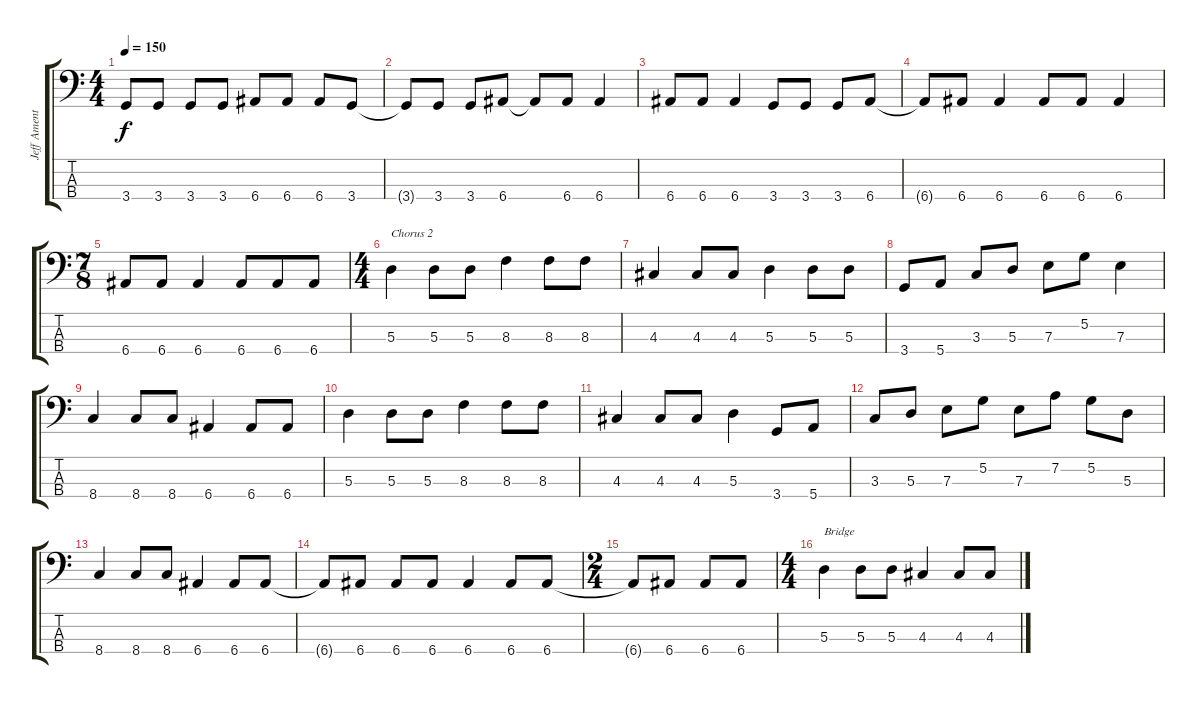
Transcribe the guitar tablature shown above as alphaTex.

\track ("Jeff Ament" "Jeff Ament") {instrument electricbasspick}
\staff {score tabs}
\tuning (G2 D2 A1 E1) {hide}
\ts (4 4)
\tempo 150
\clef f4
\ks c
3.4.8{dy f} 3.4.8 3.4.8 3.4.8 6.4.8 6.4.8 6.4.8 3.4.8 |
3.4{t}.8 3.4.8 3.4.8 6.4.8 6.4{t}.8 6.4.8 6.4.4 |
6.4.8 6.4.8 6.4.4 3.4.8 3.4.8 3.4.8 6.4.8 |
6.4{t}.8 6.4.8 6.4.4 6.4.8 6.4.8 6.4.4 |
\ts (7 8)
6.4.8 6.4.8 6.4.4 6.4.8 6.4.8 6.4.8 |
\ts (4 4)
5.3.4{txt "Chorus 2"} 5.3.8 5.3.8 8.3.4 8.3.8 8.3.8 |
4.3.4 4.3.8 4.3.8 5.3.4 5.3.8 5.3.8 |
3.4.8 5.4.8 3.3.8 5.3.8 7.3.8 5.2.8 7.3.4 |
8.4.4 8.4.8 8.4.8 6.4.4 6.4.8 6.4.8 |
5.3.4 5.3.8 5.3.8 8.3.4 8.3.8 8.3.8 |
4.3.4 4.3.8 4.3.8 5.3.4 3.4.8 5.4.8 |
3.3.8 5.3.8 7.3.8 5.2.8 7.3.8 7.2.8 5.2.8 5.3.8 |
8.4.4 8.4.8 8.4.8 6.4.4 6.4.8 6.4.8 |
6.4{t}.8 6.4.8 6.4.8 6.4.8 6.4.4 6.4.8 6.4.8 |
\ts (2 4)
6.4{t}.8 6.4.8 6.4.8 6.4.8 |
\ts (4 4)
5.3.4{txt "Bridge"} 5.3.8 5.3.8 4.3.4 4.3.8 4.3.8
